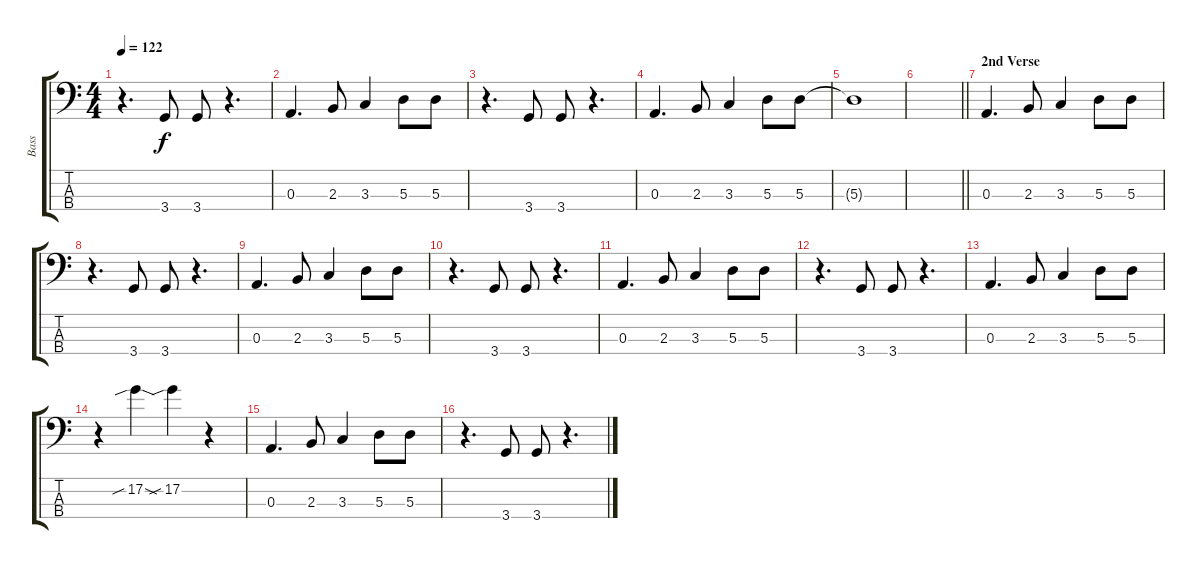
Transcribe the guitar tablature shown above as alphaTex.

\track ("Bass" "Bass") {instrument electricbasspick}
\staff {score tabs}
\tuning (G2 D2 A1 E1) {hide}
\ts (4 4)
\tempo 122
\clef f4
\ks c
r.4{d dy f} 3.4.8 3.4.8 r.4{d} |
0.3.4{d} 2.3.8 3.3.4 5.3.8 5.3.8 |
r.4{d} 3.4.8 3.4.8 r.4{d} |
0.3.4{d} 2.3.8 3.3.4 5.3.8 5.3.8 |
5.3{t}.1 |
\barLineRight lightlight
|
\section ("" "2nd Verse")
0.3.4{d} 2.3.8 3.3.4 5.3.8 5.3.8 |
r.4{d} 3.4.8 3.4.8 r.4{d} |
0.3.4{d} 2.3.8 3.3.4 5.3.8 5.3.8 |
r.4{d} 3.4.8 3.4.8 r.4{d} |
0.3.4{d} 2.3.8 3.3.4 5.3.8 5.3.8 |
r.4{d} 3.4.8 3.4.8 r.4{d} |
0.3.4{d} 2.3.8 3.3.4 5.3.8 5.3.8 |
r.4 17.2{sib sod}.4 17.2{sib}.4 r.4 |
0.3.4{d} 2.3.8 3.3.4 5.3.8 5.3.8 |
r.4{d} 3.4.8 3.4.8 r.4{d}
